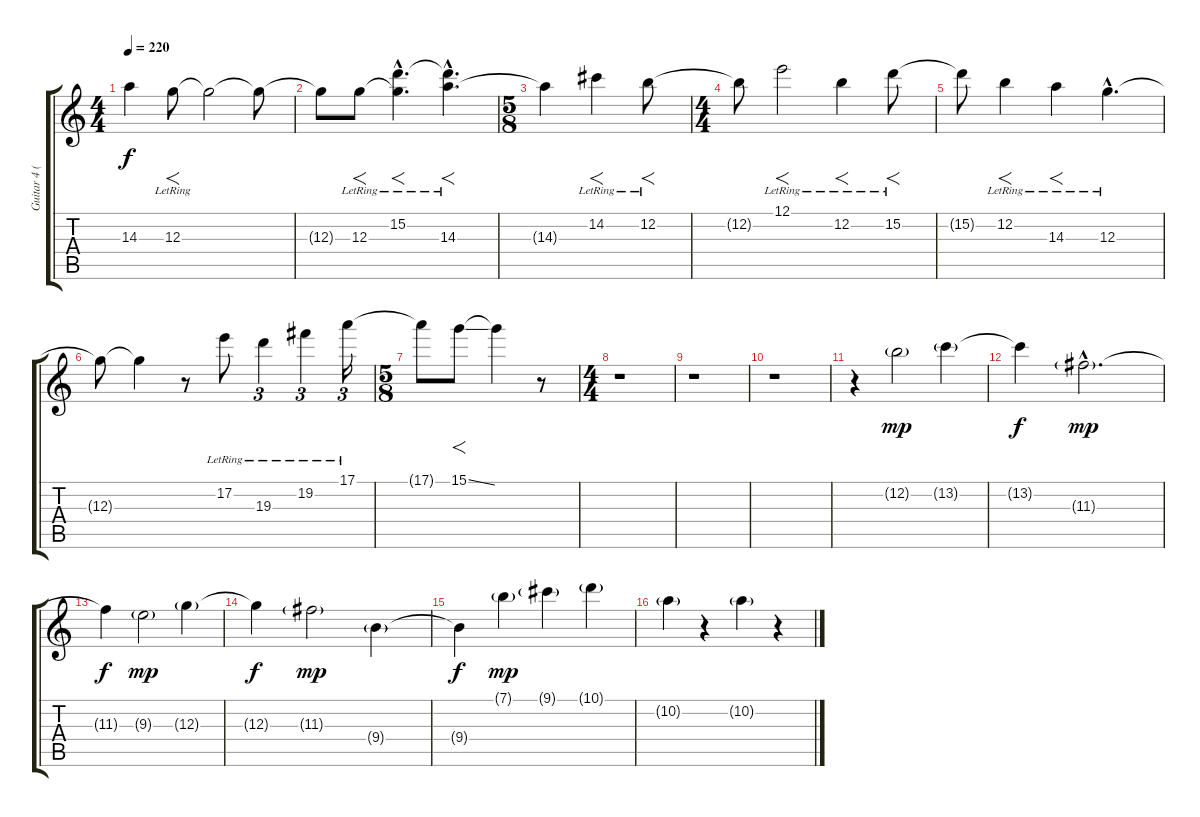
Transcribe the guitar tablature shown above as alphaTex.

\track ("Guitar 4 (solo)" "Guitar 4 (") {instrument distortionguitar}
\staff {score tabs}
\tuning (E4 B3 G3 D3 A2 E2) {hide}
\ts (4 4)
\tempo 220
\clef g2
\ks c
14.3{t}.4{dy f} 12.3{lr}.8{f} 12.3{t}.2 12.3{t}.8 |
12.3{t}.8 12.3{lr}.8{f} (15.2{hac lr} 12.3{hac t}).4{f d} (15.2{hac t} 14.3{hac lr}).4{f d} |
\ts (5 8)
14.3{t}.4 14.2{lr}.4{f} 12.2{lr}.8{f} |
\ts (4 4)
12.2{t}.8 12.1{lr}.2{f} 12.2{lr}.4{f} 15.2{lr}.8{f} |
15.2{t}.8 12.2{lr}.4{f} 14.3{lr}.4{f} 12.3{hac lr}.4{d} |
12.3{t}.8 12.3{t}.4 r.8 17.2{lr}.8 19.3{lr}.4{tu (3 2)} 19.2{lr}.4{tu (3 2)} 17.1{lr}.16{tu (3 2)} |
\ts (5 8)
17.1{t}.8 15.1{ss}.8{f} 15.1{t}.4 r.8 |
\ts (4 4)
r.1 |
r.1 |
r.1 |
r.4 12.2{g}.2{dy mp} 13.2{g}.4 |
13.2{t}.4{dy f} 11.3{g hac}.2{d dy mp} |
11.3{t}.4{dy f} 9.3{g}.2{dy mp volume 11} 12.3{g}.4 |
12.3{t}.4{dy f} 11.3{g}.2{dy mp} 9.4{g}.4 |
9.4{t}.4{dy f} 7.1{g}.4{dy mp volume 5} 9.1{g}.4 10.1{g}.4 |
10.2{g}.4 r.4 10.2{g}.4 r.4
